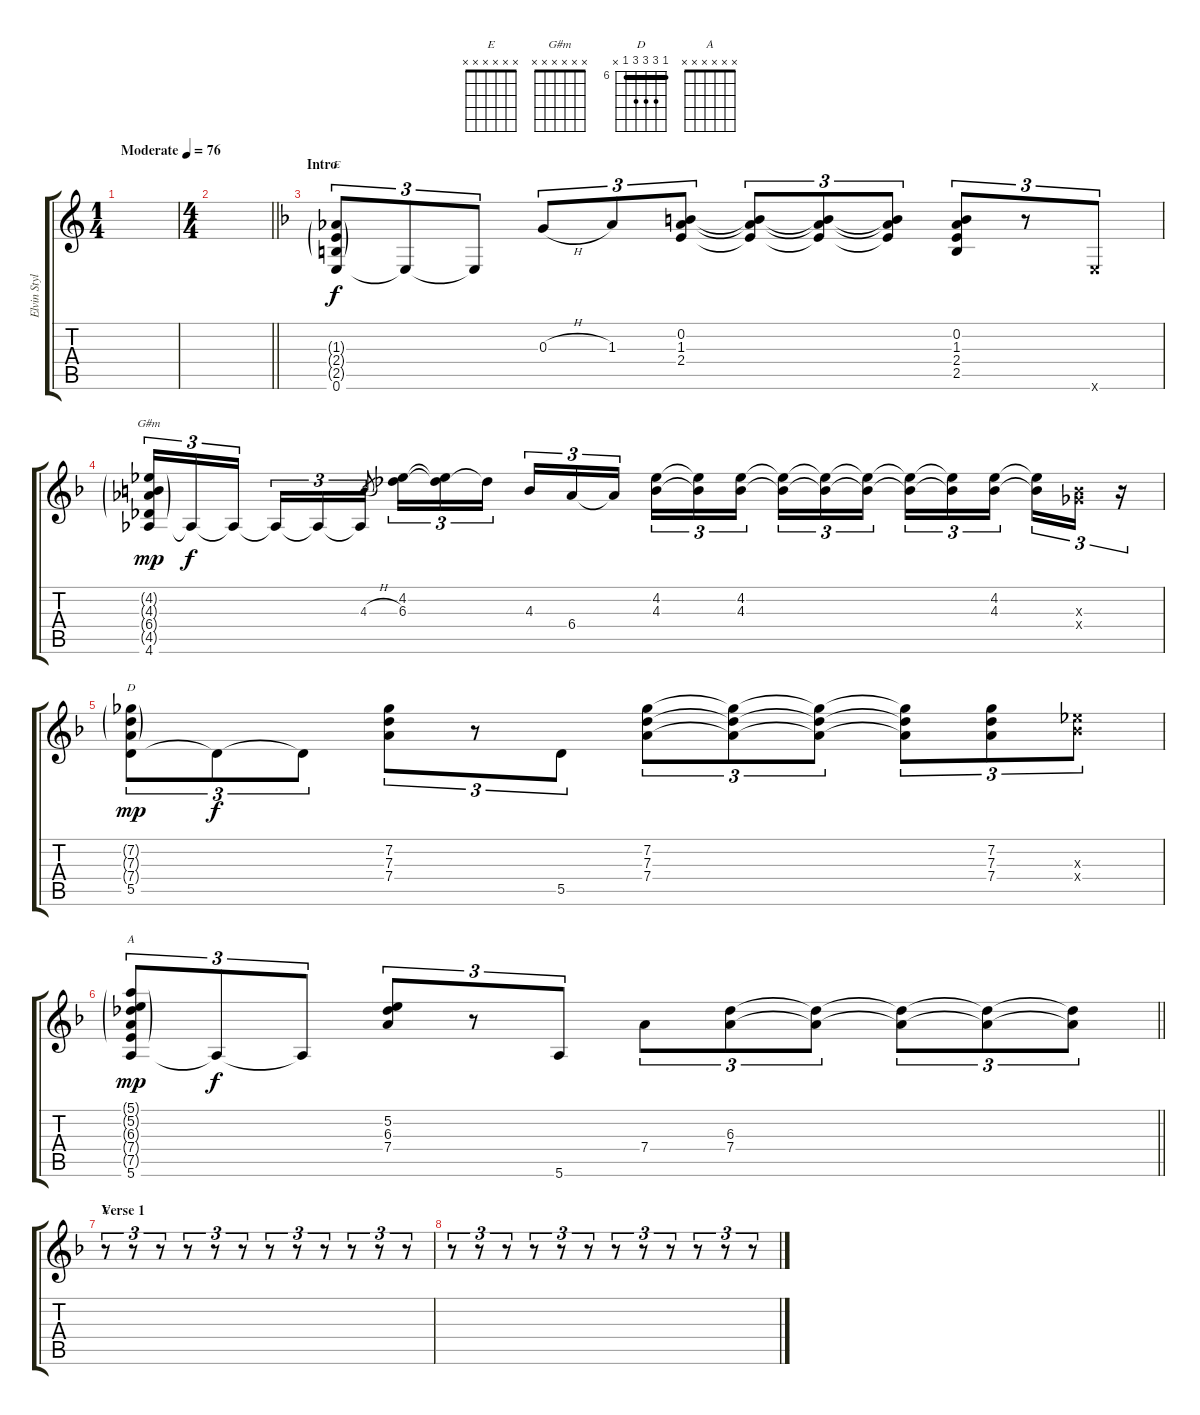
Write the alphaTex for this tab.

\track ("Elvin Style" "Elvin Styl") {instrument electricguitarclean}
\staff {score tabs}
\tuning (E4 B3 G3 D3 A2 E2) {hide}
\chord ("E" 1 1 2 3 3 1) {barre 1}
\chord ("G#m" x x x x x x)
\chord ("D" 6 8 8 8 6 x) {firstfret 6 barre 6}
\chord ("A" x x x x x x)
\chord ("E" x x x x x x)
\ts (1 4)
\tempo (76 "Moderate")
\clef g2
\ks c
|
\ts (4 4)
\barLineRight lightlight
|
\section ("" "Intro")
\ks f
(1.3{g} 2.4{g} 2.5{g} 0.6).8{tu (3 2) ch "E"} 0.6{t}.8{tu (3 2) dy f} 0.6{t}.8{tu (3 2)} 0.3{h}.8{tu (3 2)} 1.3.8{tu (3 2)} (0.2 1.3 2.4).8{tu (3 2)} (0.2{t} 1.3{t} 2.4{t}).8{tu (3 2)} (0.2{t} 1.3{t} 2.4{t}).8{tu (3 2)} (0.2{t} 1.3{t} 2.4{t}).8{tu (3 2)} (0.2 1.3 2.4 2.5).8{tu (3 2)} r.8{tu (3 2)} 0.6{x}.8{tu (3 2)} |
(4.2{g} 4.3{g} 6.4{g} 4.5{g} 4.6).16{tu (3 2) ch "G#m" dy mp} 4.6{t}.16{tu (3 2) dy f} 4.6{t}.16{tu (3 2) beam splitsecondary} 4.6{t}.16{tu (3 2)} 4.6{t}.16{tu (3 2)} 4.6{t}.16{tu (3 2)} 4.3{h}.8{gr} (4.2 6.3).16{tu (3 2)} (4.2{t} 6.3{t}).16{tu (3 2)} 6.3{t}.16{tu (3 2) beam splitsecondary} 4.3.16{tu (3 2)} 6.4.16{tu (3 2)} 6.4{t}.16{tu (3 2)} (4.2 4.3).16{tu (3 2)} (4.2{t} 4.3{t}).16{tu (3 2)} (4.2 4.3).16{tu (3 2) beam splitsecondary} (4.2{t} 4.3{t}).16{tu (3 2)} (4.2{t} 4.3{t}).16{tu (3 2)} (4.2{t} 4.3{t}).16{tu (3 2)} (4.2{t} 4.3{t}).16{tu (3 2)} (4.2{t} 4.3{t}).16{tu (3 2)} (4.2 4.3).16{tu (3 2) beam splitsecondary} (4.2{t} 4.3{t}).16{tu (3 2)} (4.3{x} 4.4{x}).16{tu (3 2)} r.16{tu (3 2)} |
(7.2{g} 7.3{g} 7.4{g} 5.5).8{tu (3 2) ch "D" dy mp} 5.5{t}.8{tu (3 2) dy f} 5.5{t}.8{tu (3 2)} (7.2 7.3 7.4).8{tu (3 2)} r.8{tu (3 2)} 5.5.8{tu (3 2)} (7.2 7.3 7.4).8{tu (3 2)} (7.2{t} 7.3{t} 7.4{t}).8{tu (3 2)} (7.2{t} 7.3{t} 7.4{t}).8{tu (3 2)} (7.2{t} 7.3{t} 7.4{t}).8{tu (3 2)} (7.2 7.3 7.4).8{tu (3 2)} (8.3{x} 8.4{x}).8{tu (3 2)} |
\barLineRight lightlight
(5.1{g} 5.2{g} 6.3{g} 7.4{g} 7.5{g} 5.6).8{tu (3 2) ch "A" dy mp} 5.6{t}.8{tu (3 2) dy f} 5.6{t}.8{tu (3 2)} (5.2 6.3 7.4).8{tu (3 2)} r.8{tu (3 2)} 5.6.8{tu (3 2)} 7.4.8{tu (3 2)} (6.3 7.4).8{tu (3 2)} (6.3{t} 7.4{t}).8{tu (3 2)} (6.3{t} 7.4{t}).8{tu (3 2)} (6.3{t} 7.4{t}).8{tu (3 2)} (6.3{t} 7.4{t}).8{tu (3 2)} |
\section ("" "Verse 1")
r.8{tu (3 2) ch "E"} r.8{tu (3 2)} r.8{tu (3 2)} r.8{tu (3 2)} r.8{tu (3 2)} r.8{tu (3 2)} r.8{tu (3 2)} r.8{tu (3 2)} r.8{tu (3 2)} r.8{tu (3 2)} r.8{tu (3 2)} r.8{tu (3 2)} |
r.8{tu (3 2)} r.8{tu (3 2)} r.8{tu (3 2)} r.8{tu (3 2)} r.8{tu (3 2)} r.8{tu (3 2)} r.8{tu (3 2)} r.8{tu (3 2)} r.8{tu (3 2)} r.8{tu (3 2)} r.8{tu (3 2)} r.8{tu (3 2)}
